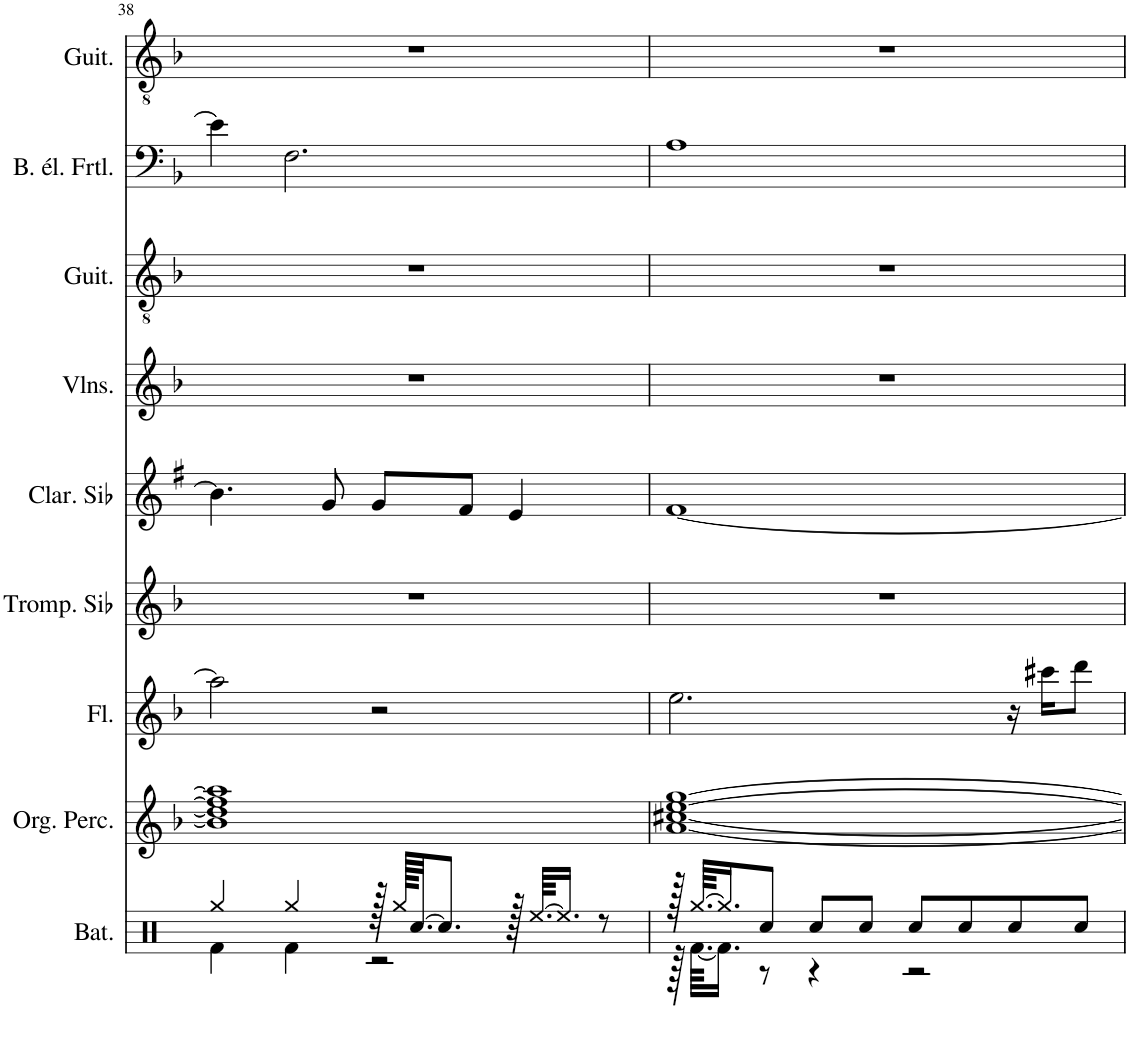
**kern	**kern	**kern	**kern	**kern	**kern	**kern	**kern	**kern
*part9	*part8	*part7	*part6	*part5	*part4	*part3	*part2	*part1
*staff9	*staff8	*staff7	*staff6	*staff5	*staff4	*staff3	*staff2	*staff1
*I"Batterie, Drums	*I"Orgue percussif, Percussive Organ	*I"Flûte, Flute	*I"Trompette en Sib, Trumpet	*I"Clarinette en Sib	*I"Violons, String Ensemble 1	*I"Guitare acoustique, Electric Guitar (jazz)	*I"Basse électrique fretless, Fretless Bass	*I"Guitare classique, Acoustic Guitar (nylon)
*I'Bat.	*I'Org. Perc.	*I'Fl.	*I'Tromp. Sib	*I'Clar. Sib	*I'Vlns.	*I'Guit.	*I'B. él. Frtl.	*I'Guit.
!!LO:PB:g=z
*clefX	*clefG2	*clefG2	*clefG2	*clefG2	*clefG2	*clefGv2	*clefF4	*clefGv2
*	*	*	*Trd1c2	*Trd1c2	*	*	*Trd7c12	*
*k[]	*k[b-]	*k[b-]	*k[b-]	*k[f#]	*k[b-]	*k[b-]	*k[b-]	*k[b-]
*M4/4	*M4/4	*M4/4	*M4/4	*M4/4	*M4/4	*M4/4	*M4/4	*M4/4
=38	=38	=38	=38	=38	=38	=38	=38	=38
*^	*	*	*	*	*	*	*	*
4Rgg/	4Rf\	1b] 1dd] 1ff] 1aa-]	2aa-\]	1r	4.b-\]	1r	1r	4e-\]	1r
4Rgg/	4Rf\	.	.	.	.	.	.	2.F\	.
.	.	.	.	.	8g/	.	.	.	.
128r	2r	.	2r	.	8g/L	.	.	.	.
128Rgg/KKLLL	.	.	.	.	.	.	.	.	.
[32.Rcc/JJ	.	.	.	.	.	.	.	.	.
8.Rcc/J]	.	.	.	.	.	.	.	.	.
.	.	.	.	.	8f#/J	.	.	.	.
128r	.	.	.	.	4e/	.	.	.	.
[64.Ree/KKLL	.	.	.	.	.	.	.	.	.
16.Ree/JJ]	.	.	.	.	.	.	.	.	.
8r	.	.	.	.	.	.	.	.	.
=39	=39	=39	=39	=39	=39	=39	=39	=39	=39
128r	128r	[1a [1cc#X [1ee [1gg	2.ee\	1r	[1f#	1r	1r	1A	1r
[64.Rgg/KKLL	[64.Rf\KKLL	.	.	.	.	.	.	.	.
16.Rgg/J]	16.Rf\JJ]	.	.	.	.	.	.	.	.
8Rcc/J	8r	.	.	.	.	.	.	.	.
8Rcc/L	4r	.	.	.	.	.	.	.	.
8Rcc/J	.	.	.	.	.	.	.	.	.
8Rcc/L	2r	.	.	.	.	.	.	.	.
8Rcc/	.	.	.	.	.	.	.	.	.
8Rcc/	.	.	16r	.	.	.	.	.	.
.	.	.	16ccc#X\KL	.	.	.	.	.	.
8Rcc/J	.	.	8ddd\J	.	.	.	.	.	.
*v	*v	*	*	*	*	*	*	*	*
=	=	=	=	=	=	=	=	=
*-	*-	*-	*-	*-	*-	*-	*-	*-
